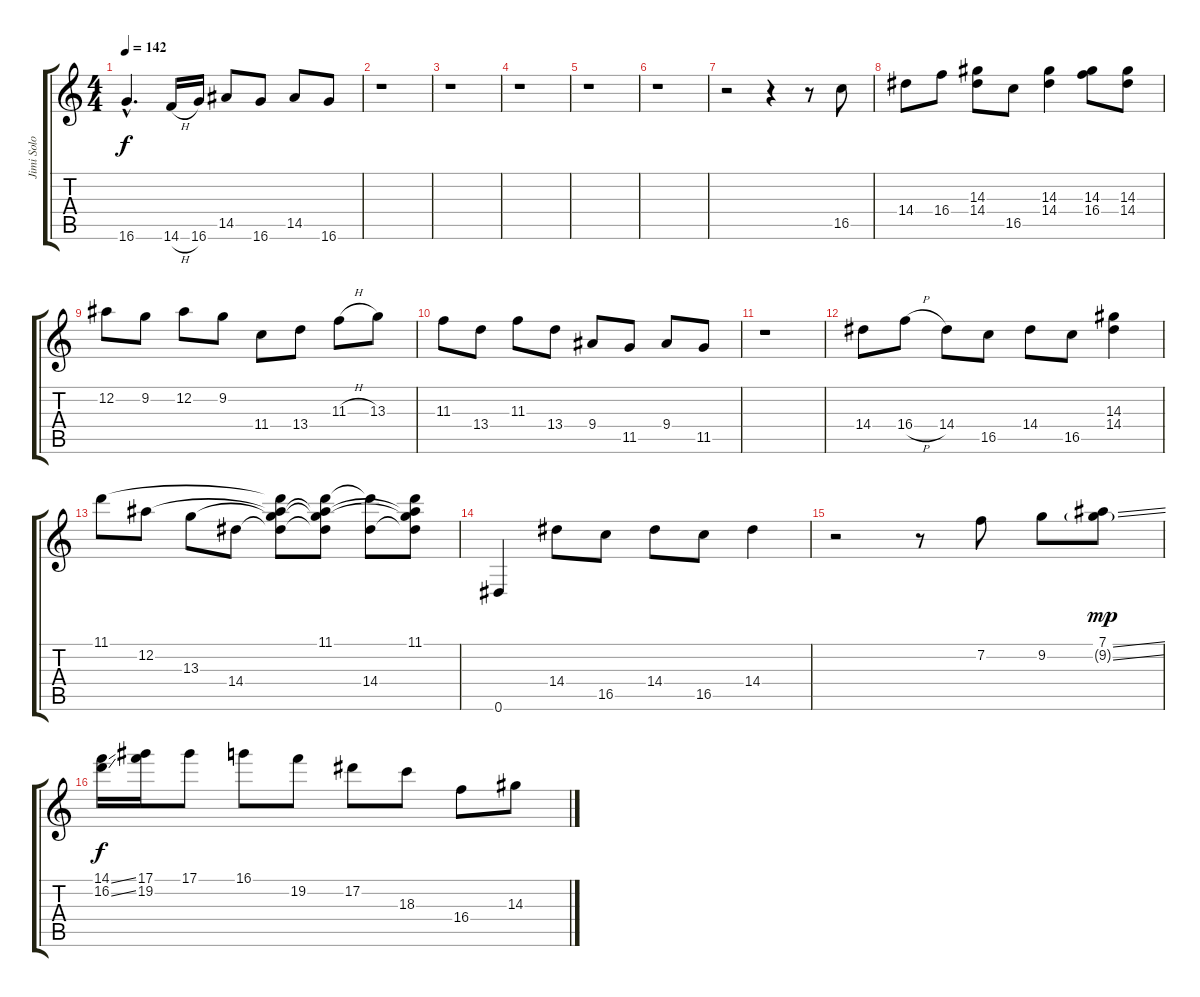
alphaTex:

\track ("Jimi Solo" "Jimi Solo") {instrument electricguitarjazz}
\staff {score tabs}
\tuning (Eb4 Bb3 Gb3 Db3 Ab2 Eb2) {hide}
\ts (4 4)
\tempo 142
\clef g2
\ks c
16.6{hac}.4{d dy f} 14.6{h}.16 16.6.16 14.5.8 16.6.8 14.5.8 16.6.8 |
r.1 |
r.1 |
r.1 |
r.1 |
r.1 |
r.2 r.4 r.8 16.5.8 |
14.4.8 16.4.8 (14.3 14.4).8 16.5.8 (14.3 14.4).4 (14.3 16.4).8 (14.3 14.4).8 |
12.2.8 9.2.8 12.2.8 9.2.8 11.4.8 13.4.8 11.3{h}.8 13.3.8 |
11.3.8 13.4.8 11.3.8 13.4.8 9.4.8 11.5.8 9.4.8 11.5.8 |
r.1 |
14.4.8 16.4{h}.8 14.4.8 16.5.8 14.4.8 16.5.8 (14.3 14.4).4 |
11.1.8 12.2.8 13.3.8 14.4.8 (11.1{t} 12.2{t} 13.3{t} 14.4{t}).8 (11.1 12.2{t} 13.3{t} 14.4{t}).8 (11.1{t} 14.4).8 (11.1 12.2{t} 13.3{t} 14.4{t}).8 |
0.6.4 14.4.8 16.5.8 14.4.8 16.5.8 14.4.4 |
r.2 r.8 7.2.8 9.2.8 (7.1{ss} 9.2{ss g}).8{dy mp} |
(14.1{ss} 16.2{ss}).16{dy f} (17.1 19.2).16 17.1.8 16.1.8 19.2.8 17.2.8 18.3.8 16.4.8 14.3.8
